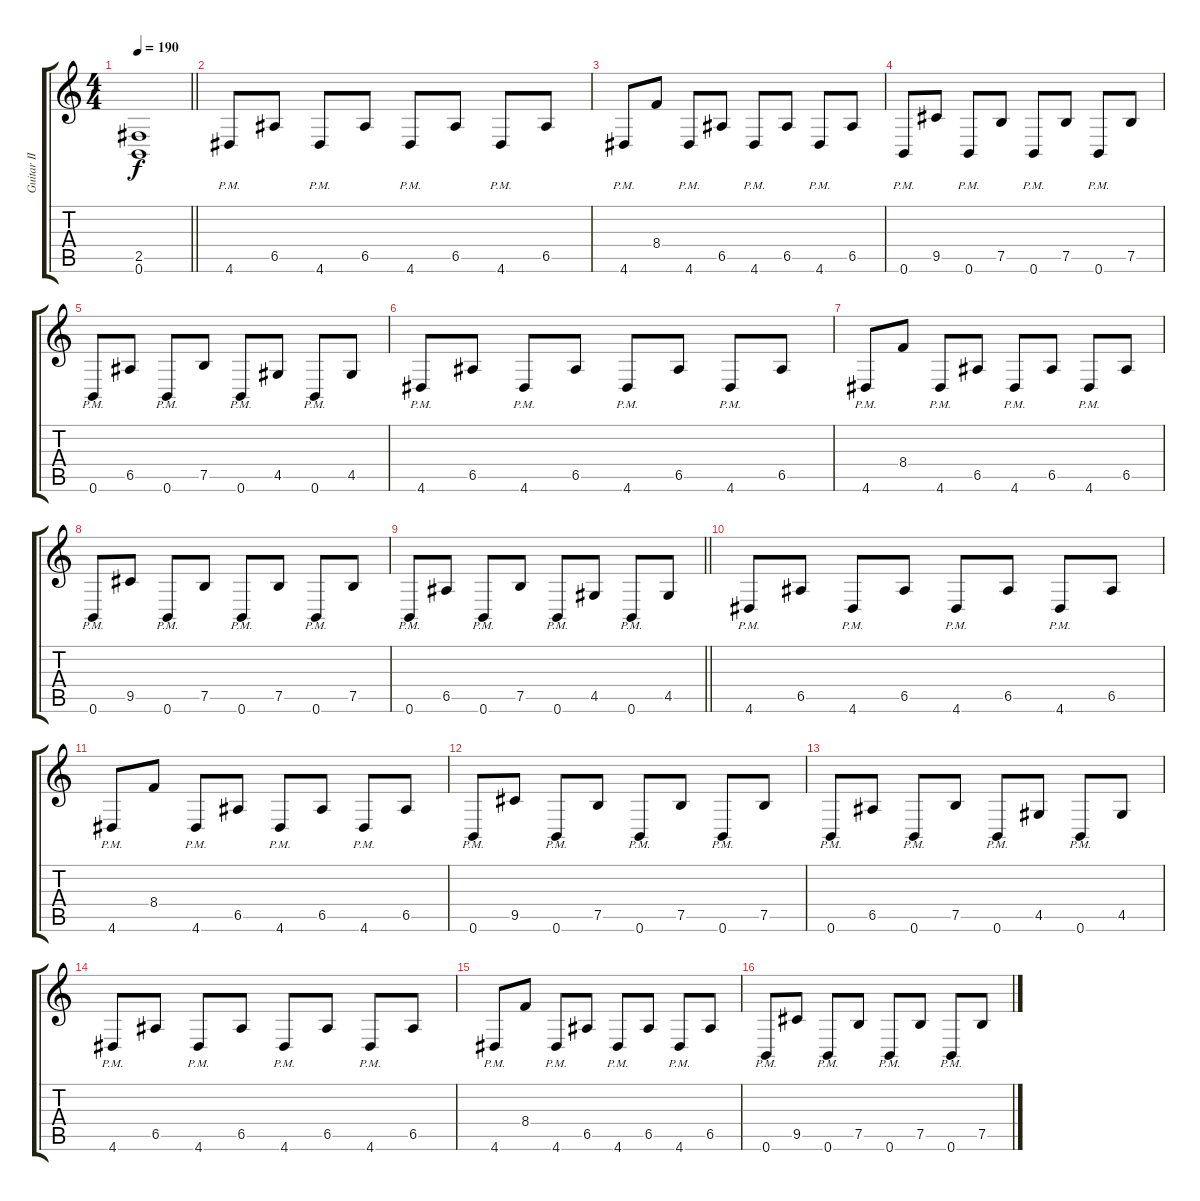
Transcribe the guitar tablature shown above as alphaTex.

\track ("Guitar II" "Guitar II") {instrument distortionguitar}
\staff {score tabs}
\tuning (B3 Gb3 D3 A2 E2 B1) {hide}
\ts (4 4)
\tempo 190
\clef g2
\barLineRight lightlight
\ks c
(2.5{t} 0.6{t}).1{dy f} |
\section ("" "")
4.6{pm}.8 6.5.8 4.6{pm}.8 6.5.8 4.6{pm}.8 6.5.8 4.6{pm}.8 6.5.8 |
4.6{pm}.8 8.4.8 4.6{pm}.8 6.5.8 4.6{pm}.8 6.5.8 4.6{pm}.8 6.5.8 |
0.6{pm}.8 9.5.8 0.6{pm}.8 7.5.8 0.6{pm}.8 7.5.8 0.6{pm}.8 7.5.8 |
0.6{pm}.8 6.5.8 0.6{pm}.8 7.5.8 0.6{pm}.8 4.5.8 0.6{pm}.8 4.5.8 |
4.6{pm}.8 6.5.8 4.6{pm}.8 6.5.8 4.6{pm}.8 6.5.8 4.6{pm}.8 6.5.8 |
4.6{pm}.8 8.4.8 4.6{pm}.8 6.5.8 4.6{pm}.8 6.5.8 4.6{pm}.8 6.5.8 |
0.6{pm}.8 9.5.8 0.6{pm}.8 7.5.8 0.6{pm}.8 7.5.8 0.6{pm}.8 7.5.8 |
\barLineRight lightlight
0.6{pm}.8 6.5.8 0.6{pm}.8 7.5.8 0.6{pm}.8 4.5.8 0.6{pm}.8 4.5.8 |
\section ("" "")
4.6{pm}.8 6.5.8 4.6{pm}.8 6.5.8 4.6{pm}.8 6.5.8 4.6{pm}.8 6.5.8 |
4.6{pm}.8 8.4.8 4.6{pm}.8 6.5.8 4.6{pm}.8 6.5.8 4.6{pm}.8 6.5.8 |
0.6{pm}.8 9.5.8 0.6{pm}.8 7.5.8 0.6{pm}.8 7.5.8 0.6{pm}.8 7.5.8 |
0.6{pm}.8 6.5.8 0.6{pm}.8 7.5.8 0.6{pm}.8 4.5.8 0.6{pm}.8 4.5.8 |
4.6{pm}.8 6.5.8 4.6{pm}.8 6.5.8 4.6{pm}.8 6.5.8 4.6{pm}.8 6.5.8 |
4.6{pm}.8 8.4.8 4.6{pm}.8 6.5.8 4.6{pm}.8 6.5.8 4.6{pm}.8 6.5.8 |
0.6{pm}.8 9.5.8 0.6{pm}.8 7.5.8 0.6{pm}.8 7.5.8 0.6{pm}.8 7.5.8
